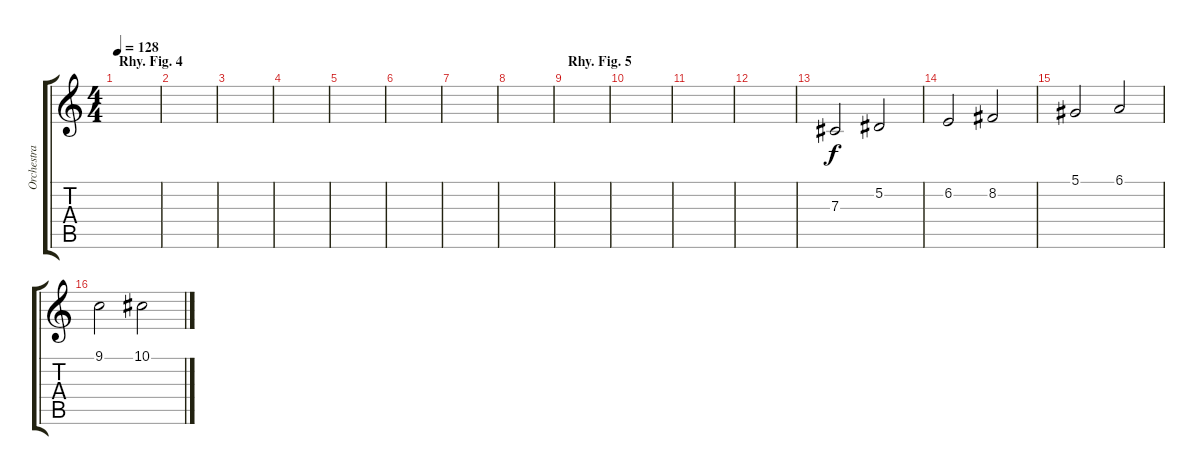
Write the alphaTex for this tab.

\track ("Orchestra (Strings)" "Orchestra ") {instrument stringensemble1}
\staff {score tabs}
\tuning (Eb4 Bb3 Gb3 Db3 Ab2 Eb2) {hide}
\ts (4 4)
\section ("" "Rhy. Fig. 4")
\tempo 128
\clef g2
\ks c
|
|
|
|
|
|
|
|
\section ("" "Rhy. Fig. 5")
|
|
|
|
7.3.2 5.2.2 |
6.2.2 8.2.2 |
5.1.2 6.1.2 |
9.1.2 10.1.2
